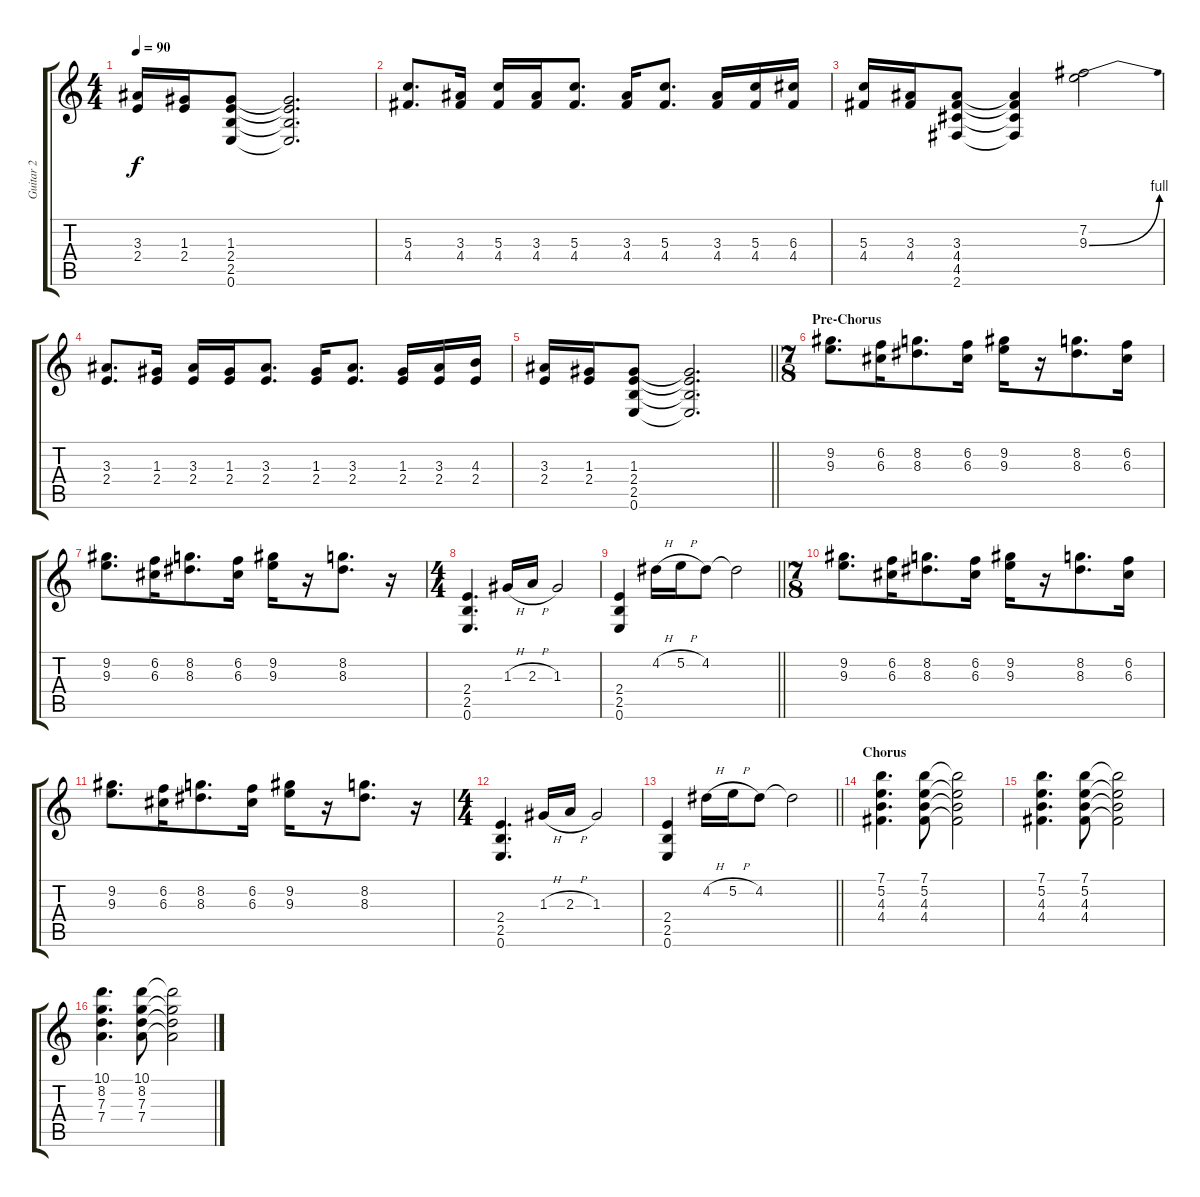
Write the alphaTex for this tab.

\track ("Guitar 2" "Guitar 2") {instrument distortionguitar}
\staff {score tabs}
\tuning (E4 B3 G3 D3 A2 E2) {hide}
\ts (4 4)
\tempo 90
\clef g2
\ks c
(3.3 2.4).16{dy f} (1.3 2.4).16 (1.3 2.4 2.5 0.6).8 (1.3{t} 2.4{t} 2.5{t} 0.6{t}).2{d} |
(5.3 4.4).8{d} (3.3 4.4).16 (5.3 4.4).16 (3.3 4.4).16 (5.3 4.4).8{d} (3.3 4.4).16 (5.3 4.4).8{d} (3.3 4.4).16 (5.3 4.4).16 (6.3 4.4).16 |
(5.3 4.4).16 (3.3 4.4).16 (3.3 4.4 4.5 2.6).8 (3.3{t} 4.4{t} 4.5{t} 2.6{t}).4 (7.2 9.3{be (bend 0 0 60 4)}).2 |
(3.3 2.4).8{d} (1.3 2.4).16 (3.3 2.4).16 (1.3 2.4).16 (3.3 2.4).8{d} (1.3 2.4).16 (3.3 2.4).8{d} (1.3 2.4).16 (3.3 2.4).16 (4.3 2.4).16 |
\barLineRight lightlight
(3.3 2.4).16 (1.3 2.4).16 (1.3 2.4 2.5 0.6).8 (1.3{t} 2.4{t} 2.5{t} 0.6{t}).2{d} |
\ts (7 8)
\section ("" "Pre-Chorus")
(9.2 9.3).8{d} (6.2 6.3).16 (8.2 8.3).8{d} (6.2 6.3).16 (9.2 9.3).16 r.16 (8.2 8.3).8{d} (6.2 6.3).16 |
(9.2 9.3).8{d} (6.2 6.3).16 (8.2 8.3).8{d} (6.2 6.3).16 (9.2 9.3).16 r.16 (8.2 8.3).8{d} r.16 |
\ts (4 4)
(2.4 2.5 0.6).4{d} 1.3{h}.16 2.3{h}.16 1.3.2 |
\barLineRight lightlight
(2.4 2.5 0.6).4 4.2{h}.16 5.2{h}.16 4.2.8 4.2{t}.2 |
\ts (7 8)
(9.2 9.3).8{d} (6.2 6.3).16 (8.2 8.3).8{d} (6.2 6.3).16 (9.2 9.3).16 r.16 (8.2 8.3).8{d} (6.2 6.3).16 |
(9.2 9.3).8{d} (6.2 6.3).16 (8.2 8.3).8{d} (6.2 6.3).16 (9.2 9.3).16 r.16 (8.2 8.3).8{d} r.16 |
\ts (4 4)
(2.4 2.5 0.6).4{d} 1.3{h}.16 2.3{h}.16 1.3.2 |
\barLineRight lightlight
(2.4 2.5 0.6).4 4.2{h}.16 5.2{h}.16 4.2.8 4.2{t}.2 |
\section ("" "Chorus")
(7.1 5.2 4.3 4.4).4{d} (7.1 5.2 4.3 4.4).8 (7.1{t} 5.2{t} 4.3{t} 4.4{t}).2 |
(7.1 5.2 4.3 4.4).4{d} (7.1 5.2 4.3 4.4).8 (7.1{t} 5.2{t} 4.3{t} 4.4{t}).2 |
(10.1 8.2 7.3 7.4).4{d} (10.1 8.2 7.3 7.4).8 (10.1{t} 8.2{t} 7.3{t} 7.4{t}).2
